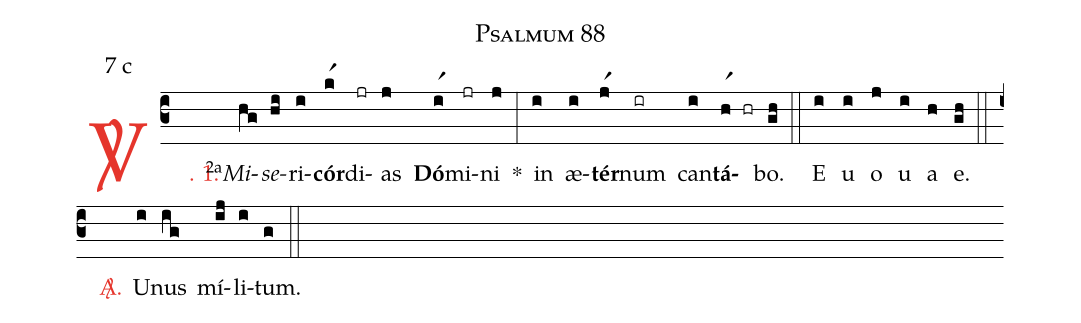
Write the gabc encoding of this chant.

name: Psalmum 88;
mode: 7;
mode-differentia: c;
%%
(c3)

<c><sp>V/</sp>. 1.</c>() <v>\VSup{2a}</v><i>Mi</i>(hg)<i>se</i>(hi)ri(i)<b>cór</b>(kr1)di(jr)as(j) <b>Dó</b>(ir1)mi(jr)ni(j) *(:) in(i) æ(i)<b>tér</b>(jr1)num(ir) can(i)<b>tá</b>(hr1 hr)bo.(gh) (::)

<eu>E(i) u(i) o(j) u(i) a(h) e.</eu>(gh) (::)

<nlba><c><sp>A/</sp>.</c>() U</nlba>(i)nus(ig) mí(ij)li(i)tum.(g) (::)
